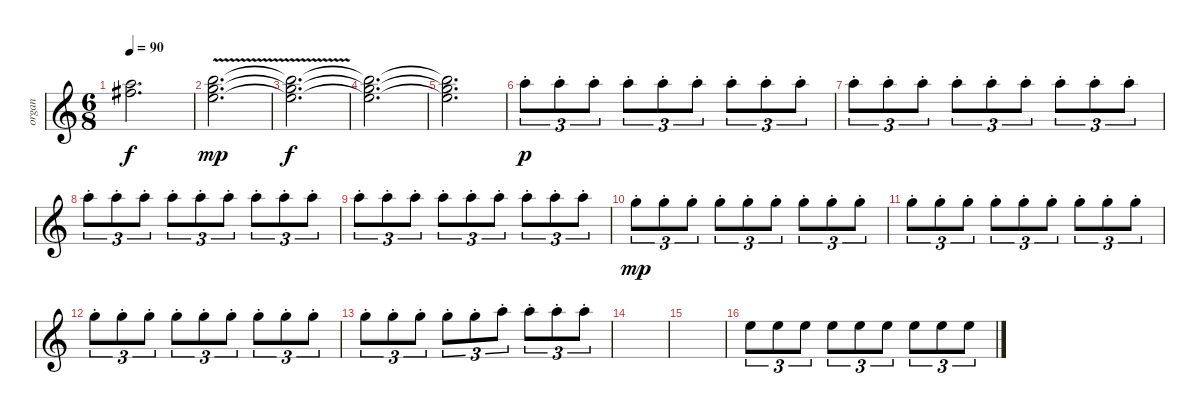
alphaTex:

\track ("organ" "organ") {instrument drawbarorgan}
\staff {score}
\tuning (E4 B3 G3 D3 A2 E2) {hide}
\ts (6 8)
\tempo 90
\clef g2
\ks c
(17.1{t} 19.2{t}).2{d dy f} |
(19.1{v} 20.2 21.3).2{d dy mp} |
(19.1{t} 20.2{t} 21.3{t}).2{d dy f} |
(19.1{t} 20.2{t} 21.3{t}).2{d} |
(19.1{t} 20.2{t} 21.3{t}).2{d} |
17.1{st}.8{tu (3 2) dy p} 17.1{st}.8{tu (3 2)} 17.1{st}.8{tu (3 2)} 17.1{st}.8{tu (3 2)} 17.1{st}.8{tu (3 2)} 17.1{st}.8{tu (3 2)} 17.1{st}.8{tu (3 2)} 17.1{st}.8{tu (3 2)} 17.1{st}.8{tu (3 2)} |
17.1{st}.8{tu (3 2)} 17.1{st}.8{tu (3 2)} 17.1{st}.8{tu (3 2)} 17.1{st}.8{tu (3 2)} 17.1{st}.8{tu (3 2)} 17.1{st}.8{tu (3 2)} 17.1{st}.8{tu (3 2)} 17.1{st}.8{tu (3 2)} 17.1{st}.8{tu (3 2)} |
17.1{st}.8{tu (3 2)} 17.1{st}.8{tu (3 2)} 17.1{st}.8{tu (3 2)} 17.1{st}.8{tu (3 2)} 17.1{st}.8{tu (3 2)} 17.1{st}.8{tu (3 2)} 17.1{st}.8{tu (3 2)} 17.1{st}.8{tu (3 2)} 17.1{st}.8{tu (3 2)} |
17.1{st}.8{tu (3 2)} 17.1{st}.8{tu (3 2)} 17.1{st}.8{tu (3 2)} 17.1{st}.8{tu (3 2)} 17.1{st}.8{tu (3 2)} 17.1{st}.8{tu (3 2)} 17.1{st}.8{tu (3 2)} 17.1{st}.8{tu (3 2)} 17.1{st}.8{tu (3 2)} |
15.1{st}.8{tu (3 2) dy mp} 15.1{st}.8{tu (3 2)} 15.1{st}.8{tu (3 2)} 15.1{st}.8{tu (3 2)} 15.1{st}.8{tu (3 2)} 15.1{st}.8{tu (3 2)} 15.1{st}.8{tu (3 2)} 15.1{st}.8{tu (3 2)} 15.1{st}.8{tu (3 2)} |
15.1{st}.8{tu (3 2)} 15.1{st}.8{tu (3 2)} 15.1{st}.8{tu (3 2)} 15.1{st}.8{tu (3 2)} 15.1{st}.8{tu (3 2)} 15.1{st}.8{tu (3 2)} 15.1{st}.8{tu (3 2)} 15.1{st}.8{tu (3 2)} 15.1{st}.8{tu (3 2)} |
15.1{st}.8{tu (3 2)} 15.1{st}.8{tu (3 2)} 15.1{st}.8{tu (3 2)} 15.1{st}.8{tu (3 2)} 15.1{st}.8{tu (3 2)} 15.1{st}.8{tu (3 2)} 15.1{st}.8{tu (3 2)} 15.1{st}.8{tu (3 2)} 15.1{st}.8{tu (3 2)} |
15.1{st}.8{tu (3 2)} 15.1{st}.8{tu (3 2)} 15.1{st}.8{tu (3 2)} 15.1{st}.8{tu (3 2)} 15.1{st}.8{tu (3 2)} 17.1{st}.8{tu (3 2)} 17.1{st}.8{tu (3 2)} 17.1{st}.8{tu (3 2)} 17.1{st}.8{tu (3 2)} |
|
|
12.1.8{tu (3 2)} 12.1.8{tu (3 2)} 12.1.8{tu (3 2)} 12.1.8{tu (3 2)} 12.1.8{tu (3 2)} 12.1.8{tu (3 2)} 12.1.8{tu (3 2)} 12.1.8{tu (3 2)} 12.1.8{tu (3 2)}
